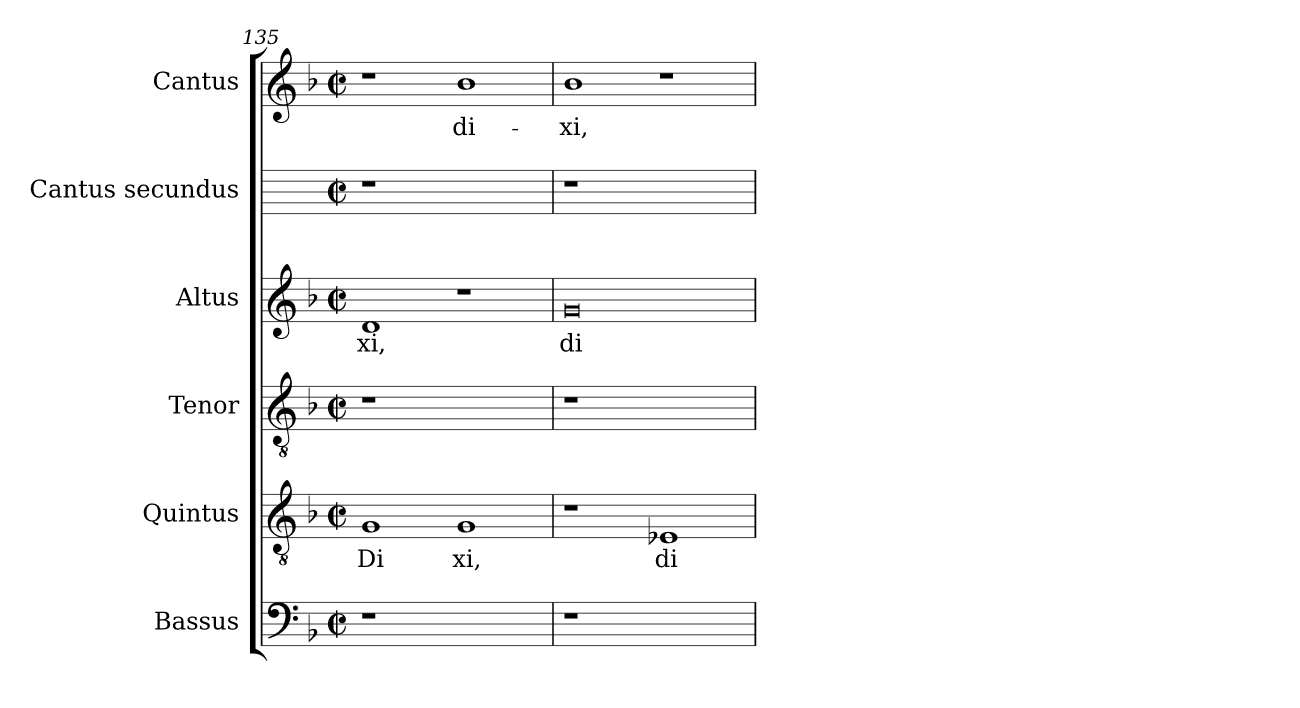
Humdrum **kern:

**kern	**kern	**text	**kern	**kern	**text	**kern	**kern	**text
*part6	*part5	*part5	*part4	*part3	*part3	*part2	*part1	*part1
*staff6	*staff5	*staff5	*staff4	*staff3	*staff3	*staff2	*staff1	*staff1
*I"Bassus	*I"Quintus	*	*I"Tenor	*I"Altus	*	*I"Cantus  secundus	*I"Cantus	*
*I'B	*I'Q	*	*I'T	*I'A	*	*	*I'C	*
*clefF4	*clefGv2	*	*clefGv2	*clefG2	*	*	*clefG2	*
*k[b-]	*k[b-]	*	*k[b-]	*k[b-]	*	*k[]	*k[b-]	*
*F:	*F:	*	*F:	*F:	*	*C:	*F:	*
*M2/2	*M2/2	*	*M2/2	*M2/2	*	*M2/2	*M2/2	*
*met(c|)	*met(c|)	*	*met(c|)	*met(c|)	*	*met(c|)	*met(c|)	*
=135	=135	=135	=135	=135	=135	=135	=135	=135
!	!	!LO:LY:b:cj	!	!	!LO:LY:b:cj	!	!	!
1r	1G	Di	1r	1d	xi,	1r	1r	.
!	!	!LO:LY:b:cj	!	!	!	!	!	!LO:LY:b:cj
1ryy	1G	xi,	1ryy	1r	.	1ryy	1b-	di-
=136	=136	=136	=136	=136	=136	=136	=136	=136
!	!	!	!	!	!LO:LY:b:cj	!	!	!LO:LY:b:cj
1r	1r	.	1r	0g	di	1r	1b-	-xi,
!	!	!LO:LY:b:cj	!	!	!	!	!	!
1ryy	1E-X	di	1ryy	.	.	1ryy	1r	.
=	=	=	=	=	=	=	=	=
*-	*-	*-	*-	*-	*-	*-	*-	*-
